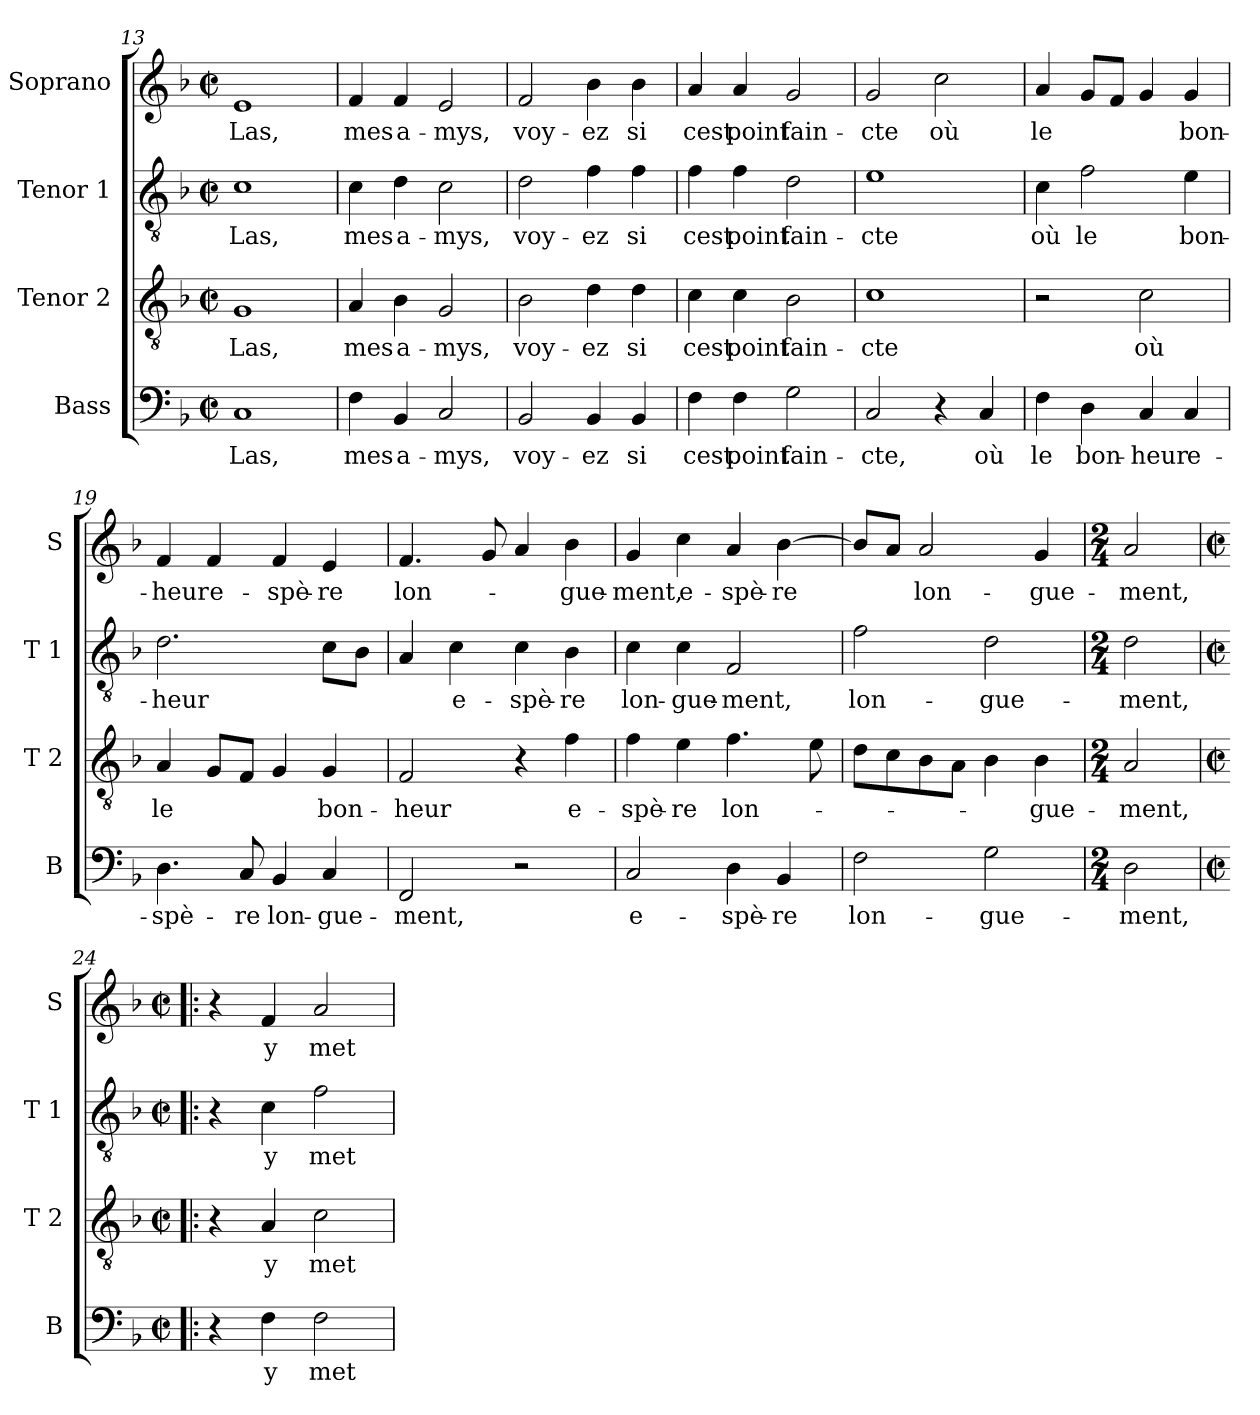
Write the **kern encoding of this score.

**kern	**text	**kern	**text	**kern	**text	**kern	**text
*part4	*part4	*part3	*part3	*part2	*part2	*part1	*part1
*staff4	*staff4	*staff3	*staff3	*staff2	*staff2	*staff1	*staff1
*I"Bass	*	*I"Tenor 2	*	*I"Tenor 1	*	*I"Soprano	*
*I'B	*	*I'T 2	*	*I'T 1	*	*I'S	*
!!LO:PB:g=z
*clefF4	*	*clefGv2	*	*clefGv2	*	*clefG2	*
*k[b-]	*	*k[b-]	*	*k[b-]	*	*k[b-]	*
*F:	*	*F:	*	*F:	*	*F:	*
*M2/2	*	*M2/2	*	*M2/2	*	*M2/2	*
*met(c|)	*	*met(c|)	*	*met(c|)	*	*met(c|)	*
=13	=13	=13	=13	=13	=13	=13	=13
!	!LO:LY:b	!	!LO:LY:b	!	!LO:LY:b	!	!LO:LY:b
1C	Las,	1G	Las,	1c	Las,	1e	Las,
=14	=14	=14	=14	=14	=14	=14	=14
!	!LO:LY:b	!	!LO:LY:b	!	!LO:LY:b	!	!LO:LY:b
4F\	mes	4A/	mes	4c\	mes	4f/	mes
!	!LO:LY:b	!	!LO:LY:b	!	!LO:LY:b	!	!LO:LY:b
4BB-/	a-	4B-\	a-	4d\	a-	4f/	a-
!	!LO:LY:b	!	!LO:LY:b	!	!LO:LY:b	!	!LO:LY:b
2C/	-mys,	2G/	-mys,	2c\	-mys,	2e/	-mys,
=15	=15	=15	=15	=15	=15	=15	=15
!	!LO:LY:b	!	!LO:LY:b	!	!LO:LY:b	!	!LO:LY:b
2BB-/	voy-	2B-\	voy-	2d\	voy-	2f/	voy-
!	!LO:LY:b	!	!LO:LY:b	!	!LO:LY:b	!	!LO:LY:b
4BB-/	-ez	4d\	-ez	4f\	-ez	4b-\	-ez
!	!LO:LY:b	!	!LO:LY:b	!	!LO:LY:b	!	!LO:LY:b
4BB-/	si	4d\	si	4f\	si	4b-\	si
=16	=16	=16	=16	=16	=16	=16	=16
!	!LO:LY:b	!	!LO:LY:b	!	!LO:LY:b	!	!LO:LY:b
4F\	cest	4c\	cest	4f\	cest	4a/	cest
!	!LO:LY:b	!	!LO:LY:b	!	!LO:LY:b	!	!LO:LY:b
4F\	point	4c\	point	4f\	point	4a/	point
!	!LO:LY:b	!	!LO:LY:b	!	!LO:LY:b	!	!LO:LY:b
2G\	fain-	2B-\	fain-	2d\	fain-	2g/	fain-
=17	=17	=17	=17	=17	=17	=17	=17
!	!LO:LY:b	!	!LO:LY:b	!	!LO:LY:b	!	!LO:LY:b
2C/	-cte,	1c	-cte	1e	-cte	2g/	-cte
!	!	!	!	!	!	!	!LO:LY:b
4r	.	.	.	.	.	2cc\	où
!	!LO:LY:b	!	!	!	!	!	!
4C/	où	.	.	.	.	.	.
!!LO:LB:g=z
=18	=18	=18	=18	=18	=18	=18	=18
!	!LO:LY:b	!	!	!	!LO:LY:b	!	!LO:LY:b
4F\	le	2r	.	4c\	où	4a/	le
!	!LO:LY:b	!	!	!	!LO:LY:b	!	!
4D\	bon-	.	.	2f\	le	8g/L	.
.	.	.	.	.	.	8f/J	.
!	!LO:LY:b	!	!LO:LY:b	!	!	!	!
4C/	-heur	2c\	où	.	.	4g/	.
!	!LO:LY:b	!	!	!	!LO:LY:b	!	!LO:LY:b
4C/	e-	.	.	4e\	bon-	4g/	bon-
=19	=19	=19	=19	=19	=19	=19	=19
!	!LO:LY:b	!	!LO:LY:b	!	!LO:LY:b	!	!LO:LY:b
4.D\	-spè-	4A/	le	2.d\	-heur	4f/	-heur
!	!	!	!	!	!	!	!LO:LY:b
.	.	8G/L	.	.	.	4f/	e-
!	!LO:LY:b	!	!	!	!	!	!
8C/	-re	8F/J	.	.	.	.	.
!	!LO:LY:b	!	!	!	!	!	!LO:LY:b
4BB-/	lon-	4G/	.	.	.	4f/	-spè-
!	!LO:LY:b	!	!LO:LY:b	!	!	!	!LO:LY:b
4C/	-gue-	4G/	bon-	8c\L	.	4e/	-re
.	.	.	.	8B-\J	.	.	.
=20	=20	=20	=20	=20	=20	=20	=20
!	!LO:LY:b	!	!LO:LY:b	!	!	!	!LO:LY:b
2FF/	-ment,	2F/	-heur	4A/	.	4.f/	lon-
!	!	!	!	!	!LO:LY:b	!	!
.	.	.	.	4c\	e-	.	.
.	.	.	.	.	.	8g/	.
!	!	!	!	!	!LO:LY:b	!	!
2r	.	4r	.	4c\	-spè-	4a/	.
!	!	!	!LO:LY:b	!	!LO:LY:b	!	!LO:LY:b
.	.	4f\	e-	4B-\	-re	4b-\	-gue-
=21	=21	=21	=21	=21	=21	=21	=21
!	!LO:LY:b	!	!LO:LY:b	!	!LO:LY:b	!	!LO:LY:b
2C/	e-	4f\	-spè-	4c\	lon-	4g/	-ment,
!	!	!	!LO:LY:b	!	!LO:LY:b	!	!LO:LY:b
.	.	4e\	-re	4c\	-gue-	4cc\	e-
!	!LO:LY:b	!	!LO:LY:b	!	!LO:LY:b	!	!LO:LY:b
4D\	-spè-	4.f\	lon-	2F/	-ment,	4a/	-spè-
!	!LO:LY:b	!	!	!	!	!	!LO:LY:b
4BB-/	-re	.	.	.	.	[4b-\	-re
.	.	8e\	.	.	.	.	.
=22	=22	=22	=22	=22	=22	=22	=22
!	!LO:LY:b	!	!	!	!LO:LY:b	!	!
2F\	lon-	8d\L	.	2f\	lon-	8b-/L]	.
.	.	8c\	.	.	.	8a/J	.
!	!	!	!	!	!	!	!LO:LY:b
.	.	8B-\	.	.	.	2a/	lon-
.	.	8A\J	.	.	.	.	.
!	!LO:LY:b	!	!	!	!LO:LY:b	!	!
2G\	-gue-	4B-\	.	2d\	-gue-	.	.
!	!	!	!LO:LY:b	!	!	!	!LO:LY:b
.	.	4B-\	-gue-	.	.	4g/	-gue-
!!LO:LB:g=z
=23	=23	=23	=23	=23	=23	=23	=23
*M2/4	*	*M2/4	*	*M2/4	*	*M2/4	*
!	!LO:LY:b	!	!LO:LY:b	!	!LO:LY:b	!	!LO:LY:b
2D\	-ment,	2A/	-ment,	2d\	-ment,	2a/	-ment,
=24!|:	=24!|:	=24!|:	=24!|:	=24!|:	=24!|:	=24!|:	=24!|:
*M2/2	*	*M2/2	*	*M2/2	*	*M2/2	*
*met(c|)	*	*met(c|)	*	*met(c|)	*	*met(c|)	*
4r	.	4r	.	4r	.	4r	.
!	!LO:LY:b	!	!LO:LY:b	!	!LO:LY:b	!	!LO:LY:b
4F\	y	4A/	y	4c\	y	4f/	y
!	!LO:LY:b	!	!LO:LY:b	!	!LO:LY:b	!	!LO:LY:b
2F\	met-	2c\	met-	2f\	met-	2a/	met-
=	=	=	=	=	=	=	=
*-	*-	*-	*-	*-	*-	*-	*-
